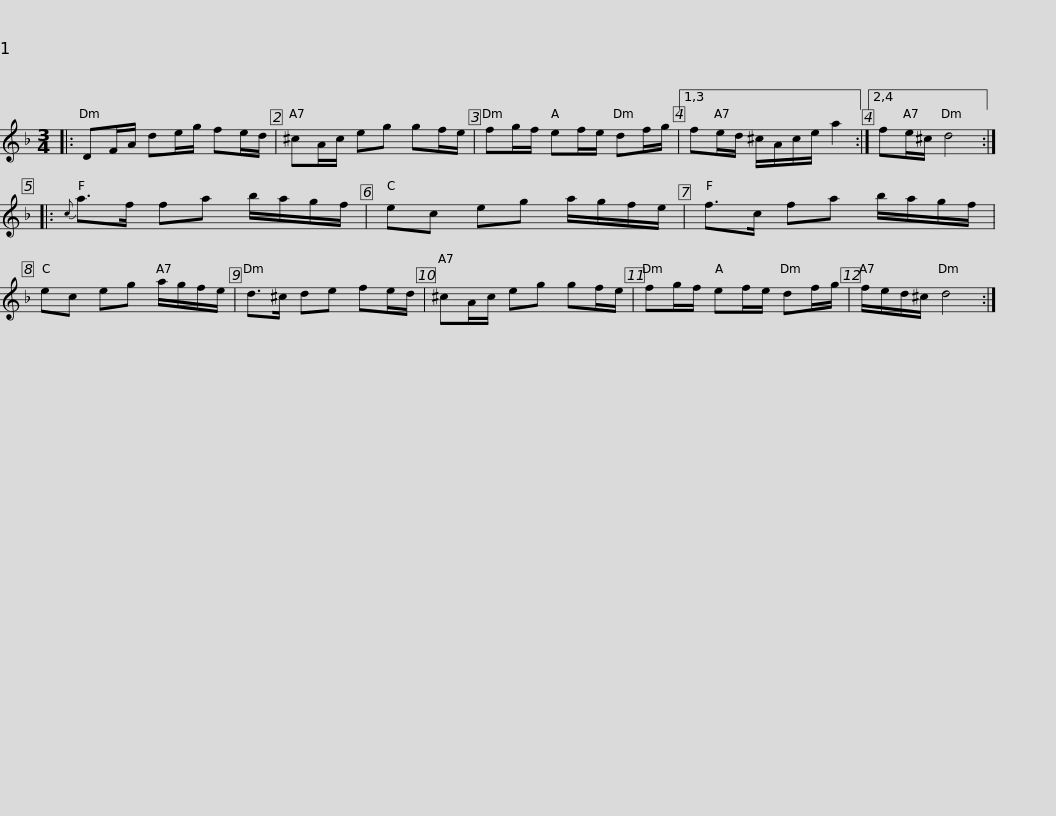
X:1
L:1/8
M:3/4
I:linebreak $
K:Dmin
V:1 treble
V:1
|: DF/A/ de/g/ fe/d/ | ^cA/c/ eg gf/e/ | fg/f/ ef/e/ df/g/ |1,3 fe/d/ ^c/A/c/e/ a2 :|2,4 fe/^c/ d4 ::$ %5
{c} a>f fa b/a/g/f/ | ec eg a/g/f/e/ | f>c fa b/a/g/f/ | ec eg a/g/f/e/ | d>^c de fe/d/ |$ %10
 ^cA/c/ eg gf/e/ | fg/f/ ef/e/ df/g/ | f/e/d/^c/ d4 :| %13
